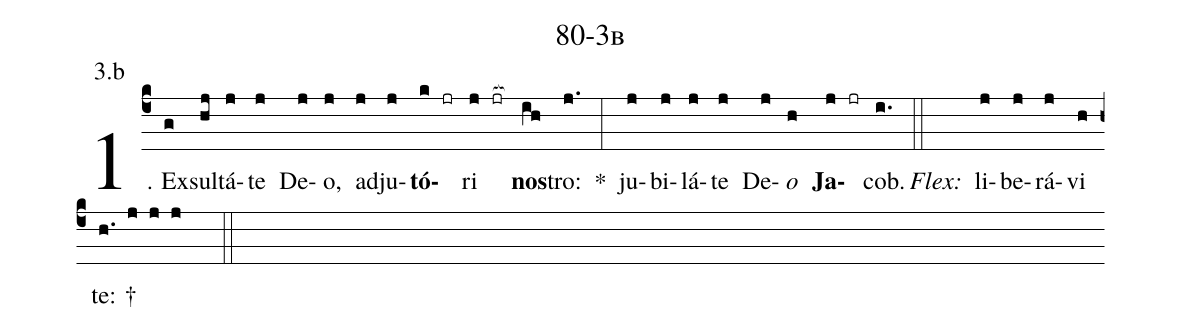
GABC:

name: 80-3b;
annotation: 3.b;
%%
(c4)1. Ex(g)sul(hj)tá(j)te(j) De(j)o,(j) ad(j)ju(j)<b>tó</b>(k jr)ri(j jr[ocb:1{]) <b>nos</b>(ih[ocb:0}])tro:(j.) *(:) ju(j)bi(j)lá(j)te(j) De(j)<i>o</i>(h) <b>Ja</b>(j jr)cob.(i.) (::)
<i>Flex:</i>()  li(j)be(j)rá(j)vi(h) te: †(h. j j j  ::)
